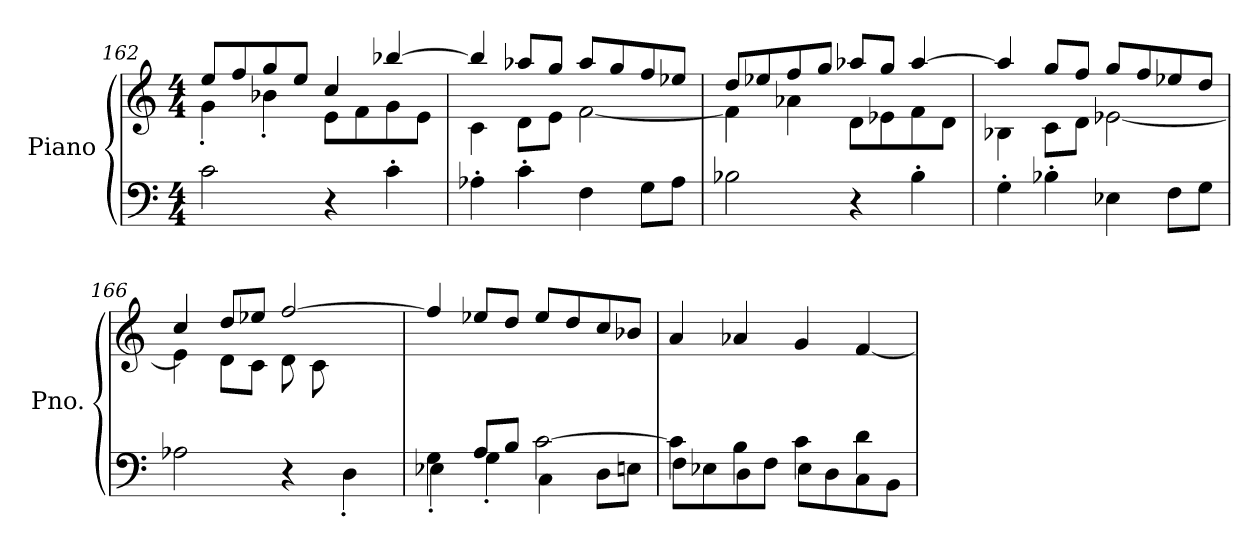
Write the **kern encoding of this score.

**kern	**kern
*part1	*part1
*staff2	*staff1
*I"Piano	*
*I'Pno.	*
*clefF4	*clefG2
*k[]	*k[]
*M4/4	*M4/4
=162	=162
*	*^
2c\	8ee/L	4g'\
.	8ff/	.
.	8gg/	4b-X'\
.	8ee/J	.
4r	4cc/	8e\L
.	.	8f\
4c'\	[4bb-X/	8g\
.	.	8e\J
=163	=163	=163
4A-X'\	4bb-/]	4c\
4c'\	8aa-X/L	8d\L
.	8gg/J	8e\J
4F\	8aa-/L	[2f\
.	8gg/	.
8G\L	8ff/	.
8A-\J	8ee-X/J	.
=164	=164	=164
2B-X\	8dd/L	4f\]
.	8ee-X/	.
.	8ff/	4a-X\
.	8gg/J	.
4r	8aa-X/L	8d\L
.	8gg/J	8e-X\
4B-'\	[4aa-/	8f\
.	.	8d\J
=165	=165	=165
4G'\	4aa-/]	4B-X\
4B-X'\	8gg/L	8c\L
.	8ff/J	8d\J
4E-X\	8gg/L	[2e-X\
.	8ff/	.
8F\L	8ee-X/	.
8G\J	8dd/J	.
=166	=166	=166
*^	*	*
2.ryy	2A-X\	4cc/	4e-\]
.	.	8dd/L	8d\L
.	.	8ee-X/J	8c\J
.	4r	[2ff/	8d\L
.	.	.	8c\
8B/	4D'<\	.	4ryy
8A/J	.	.	.
*	*	*v	*v
=167	=167	=167
4G\	4E-X'<\	4ff/]
8A/L	4G'<\	8ee-X/L
8B/J	.	8dd/J
[2c\	4C\	8ee-/L
.	.	8dd/
.	8D\L	8cc/
.	8En\J	8b-X/J
=168	=168	=168
4c\]	8F\L	4a/
.	8E-X\	.
4B\	8D\	4a-X/
.	8F\J	.
4c\	8E-\L	4g/
.	8D\	.
4d\	8C\	[4f/
.	8BB\J	.
*v	*v	*
=	=
*-	*-
